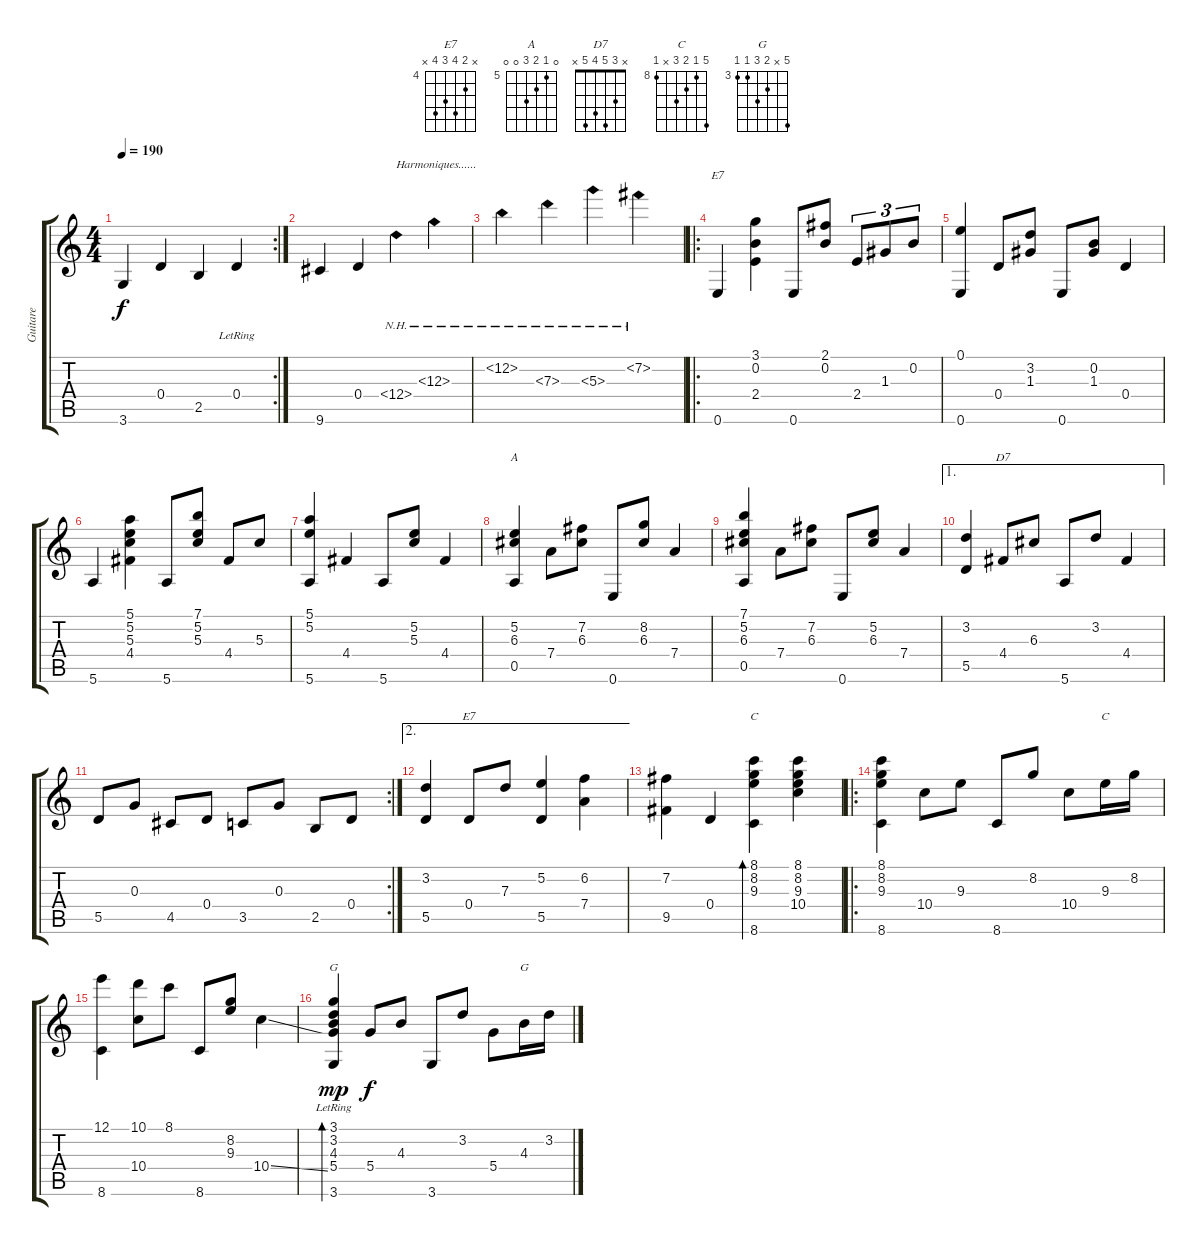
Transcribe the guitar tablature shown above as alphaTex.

\track ("Guitare" "Guitare") {instrument acousticguitarsteel}
\staff {score tabs}
\tuning (E4 B3 G3 D3 A2 E2) {hide}
\chord ("E7" 0 3 1 2 2 0)
\chord ("A" 0 5 6 7 0 0) {firstfret 5}
\chord ("D7" x 3 5 4 5 x)
\chord ("E7" x 5 7 6 7 x) {firstfret 4}
\chord ("C" 8 8 9 10 x 8) {firstfret 8}
\chord ("C" 12 8 9 10 x 8) {firstfret 8}
\chord ("G" 3 3 4 5 3 3)
\chord ("G" 7 x 4 5 3 3) {firstfret 3}
\rc 2
\ts (4 4)
\tempo 190
\clef g2
\ks c
3.6.4{dy f} 0.4.4 2.5.4 0.4{lr}.4 |
9.6.4 0.4.4 12.4{nh}.4{txt "Harmoniques......"} 12.3{nh}.4 |
12.2{nh}.4 7.3{nh}.4 5.3{nh}.4 7.2{nh}.4 |
\ro
0.6.4{ch "E7"} (3.1 0.2 2.4).4 0.6.8 (2.1 0.2).8 2.4.8{tu (3 2)} 1.3.8{tu (3 2)} 0.2.8{tu (3 2)} |
(0.1 0.6).4 0.4.8 (3.2 1.3).8 0.6.8 (0.2 1.3).8 0.4.4 |
5.6.4 (5.1 5.2 5.3 4.4).4 5.6.8 (7.1 5.2 5.3).8 4.4.8 5.3.8 |
(5.1 5.2 5.6).4 4.4.4 5.6.8 (5.2 5.3).8 4.4.4 |
(5.2 6.3 0.5).4{ch "A"} 7.4.8 (7.2 6.3).8 0.6.8 (8.2 6.3).8 7.4.4 |
(7.1 5.2 6.3 0.5).4 7.4.8 (7.2 6.3).8 0.6.8 (5.2 6.3).8 7.4.4 |
\ae 1
(3.2 5.5).4 4.4.8{ch "D7"} 6.3.8 5.6.8 3.2.8 4.4.4 |
\rc 2
5.5.8 0.3.8 4.5.8 0.4.8 3.5.8 0.3.8 2.5.8 0.4.8 |
\ae 2
(3.2 5.5).4 0.4.8{ch "E7"} 7.3.8 (5.2 5.5).4 (6.2 7.4).4 |
(7.2 9.5).4 0.4.4 (8.1 8.2 9.3 8.6).4{bd 240 ch "C"} (8.1 8.2 9.3 10.4).4 |
\ro
(8.1 8.2 9.3 8.6).4 10.4.8 9.3.8 8.6.8 8.2.8 10.4.8 9.3.16{ch "C"} 8.2.16 |
(12.1 8.6).4 (10.1 10.4).8 8.1.8 8.6.8 (8.2 9.3).8 10.4{ss}.4 |
(3.1{lr} 3.2{lr} 4.3 5.4 3.6).4{bd 120 ch "G" dy mp} 5.4.8{dy f} 4.3.8 3.6.8 3.2.8 5.4.8 4.3.16{ch "G"} 3.2.16
